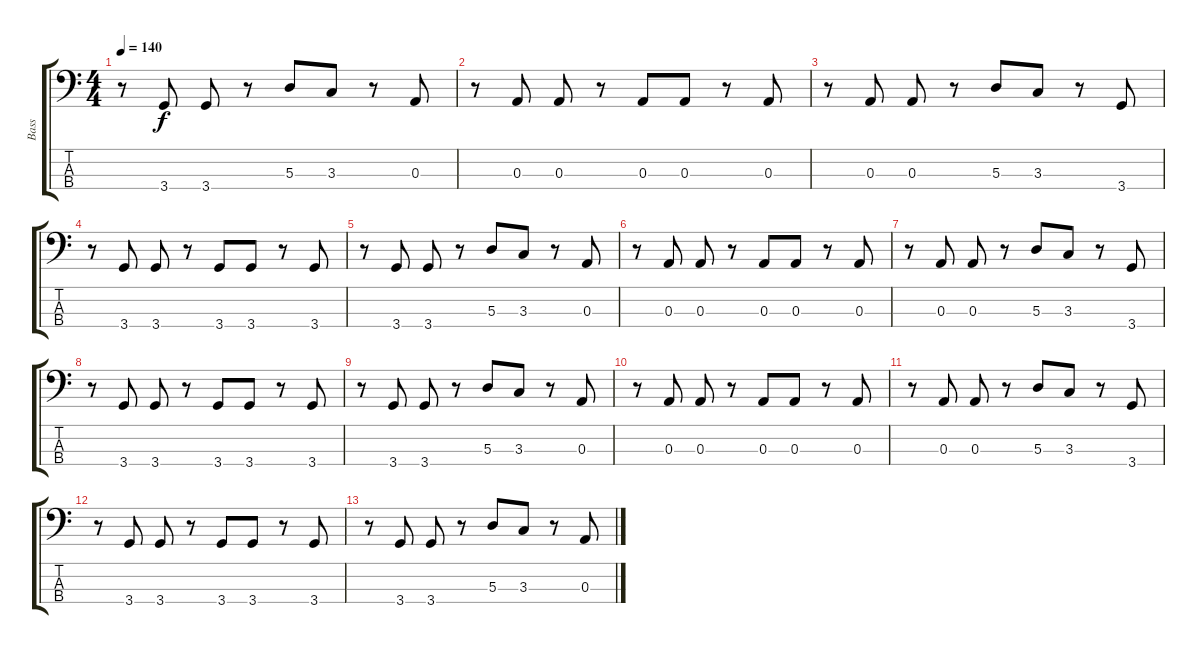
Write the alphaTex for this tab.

\track ("Bass" "Bass") {instrument electricbasspick}
\staff {score tabs}
\tuning (G2 D2 A1 E1) {hide}
\ts (4 4)
\tempo 140
\clef f4
\ks c
r.8{dy f} 3.4.8 3.4.8 r.8 5.3.8 3.3.8 r.8 0.3.8 |
r.8 0.3.8 0.3.8 r.8 0.3.8 0.3.8 r.8 0.3.8 |
r.8 0.3.8 0.3.8 r.8 5.3.8 3.3.8 r.8 3.4.8 |
r.8 3.4.8 3.4.8 r.8 3.4.8 3.4.8 r.8 3.4.8 |
r.8 3.4.8 3.4.8 r.8 5.3.8 3.3.8 r.8 0.3.8 |
r.8 0.3.8 0.3.8 r.8 0.3.8 0.3.8 r.8 0.3.8 |
r.8 0.3.8 0.3.8 r.8 5.3.8 3.3.8 r.8 3.4.8 |
r.8 3.4.8 3.4.8 r.8 3.4.8 3.4.8 r.8 3.4.8 |
r.8 3.4.8 3.4.8 r.8 5.3.8 3.3.8 r.8 0.3.8 |
r.8 0.3.8 0.3.8 r.8 0.3.8 0.3.8 r.8 0.3.8 |
r.8 0.3.8 0.3.8 r.8 5.3.8 3.3.8 r.8 3.4.8 |
r.8 3.4.8 3.4.8 r.8 3.4.8 3.4.8 r.8 3.4.8 |
r.8 3.4.8 3.4.8 r.8 5.3.8 3.3.8 r.8 0.3.8
